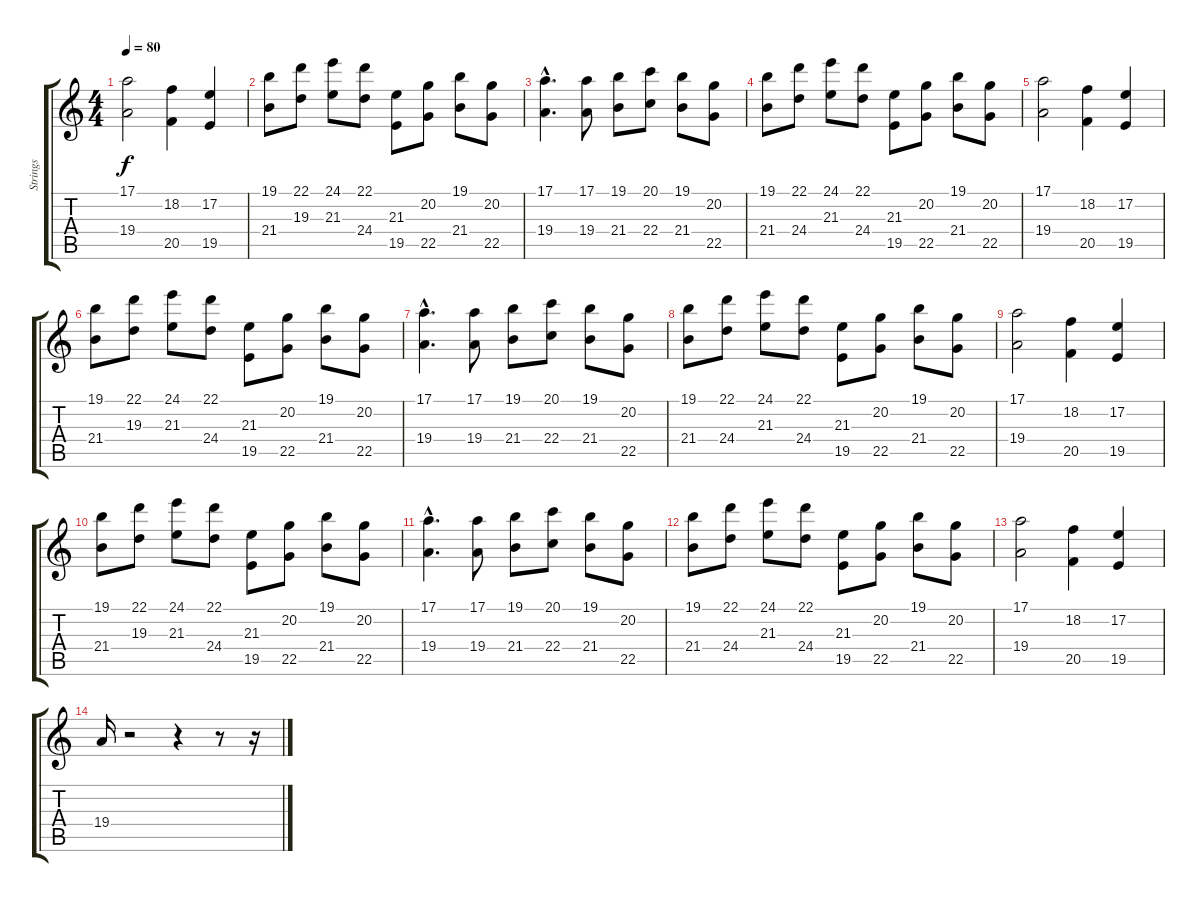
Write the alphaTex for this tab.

\track ("Strings" "Strings") {instrument stringensemble1}
\staff {score tabs}
\tuning (E4 B3 G3 D3 A2 E2) {hide}
\ts (4 4)
\tempo 80
\clef g2
\ks c
(17.1 19.4).2{dy f} (18.2 20.5).4 (17.2 19.5).4 |
(19.1 21.4).8 (22.1 19.3).8 (24.1 21.3).8 (22.1 24.4).8 (21.3 19.5).8 (20.2 22.5).8 (19.1 21.4).8 (20.2 22.5).8 |
(17.1{hac} 19.4{hac}).4{d} (17.1 19.4).8 (19.1 21.4).8 (20.1 22.4).8 (19.1 21.4).8 (20.2 22.5).8 |
(19.1 21.4).8 (22.1 24.4).8 (24.1 21.3).8 (22.1 24.4).8 (21.3 19.5).8 (20.2 22.5).8 (19.1 21.4).8 (20.2 22.5).8 |
(17.1 19.4).2 (18.2 20.5).4 (17.2 19.5).4 |
(19.1 21.4).8 (22.1 19.3).8 (24.1 21.3).8 (22.1 24.4).8 (21.3 19.5).8 (20.2 22.5).8 (19.1 21.4).8 (20.2 22.5).8 |
(17.1{hac} 19.4{hac}).4{d} (17.1 19.4).8 (19.1 21.4).8 (20.1 22.4).8 (19.1 21.4).8 (20.2 22.5).8 |
(19.1 21.4).8 (22.1 24.4).8 (24.1 21.3).8 (22.1 24.4).8 (21.3 19.5).8 (20.2 22.5).8 (19.1 21.4).8 (20.2 22.5).8 |
(17.1 19.4).2 (18.2 20.5).4 (17.2 19.5).4 |
(19.1 21.4).8 (22.1 19.3).8 (24.1 21.3).8 (22.1 24.4).8 (21.3 19.5).8 (20.2 22.5).8 (19.1 21.4).8 (20.2 22.5).8 |
(17.1{hac} 19.4{hac}).4{d} (17.1 19.4).8 (19.1 21.4).8 (20.1 22.4).8 (19.1 21.4).8 (20.2 22.5).8 |
(19.1 21.4).8 (22.1 24.4).8 (24.1 21.3).8 (22.1 24.4).8 (21.3 19.5).8 (20.2 22.5).8 (19.1 21.4).8 (20.2 22.5).8 |
(17.1 19.4).2 (18.2 20.5).4 (17.2 19.5).4 |
19.4.16 r.2 r.4 r.8 r.16
